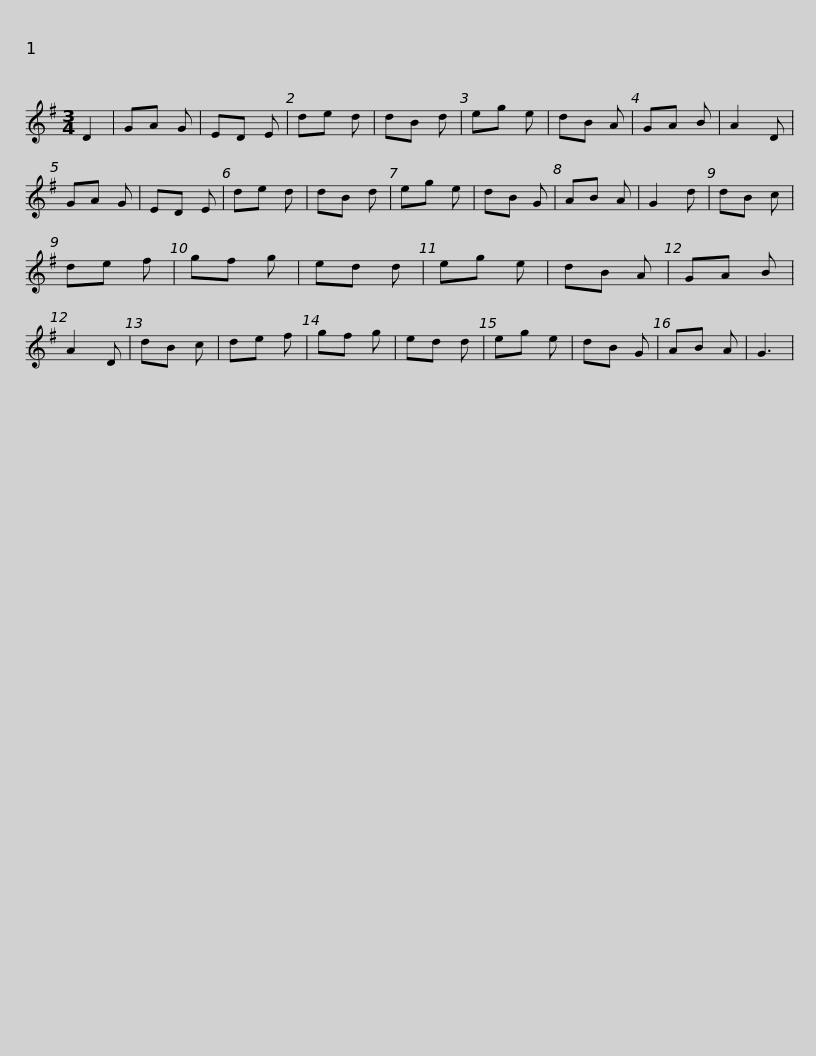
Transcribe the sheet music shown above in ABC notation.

X:1
L:1/8
M:3/4
I:linebreak $
K:G
V:1 treble
V:1
 D2 | GA G | ED E | de d | dB d | %5
 eg e | dB A | GA B | A2 D |$ GA G | %10
 ED E | de d | dB d | eg e | dB G | %15
 AB A | G2 d |$ dB c | de f | gf g | %20
 ed d | eg e | dB A | GA B | A2 D |$ %25
 dB c | de f | gf g | ed d | eg e | %30
 dB G | AB A | G3 | %33
